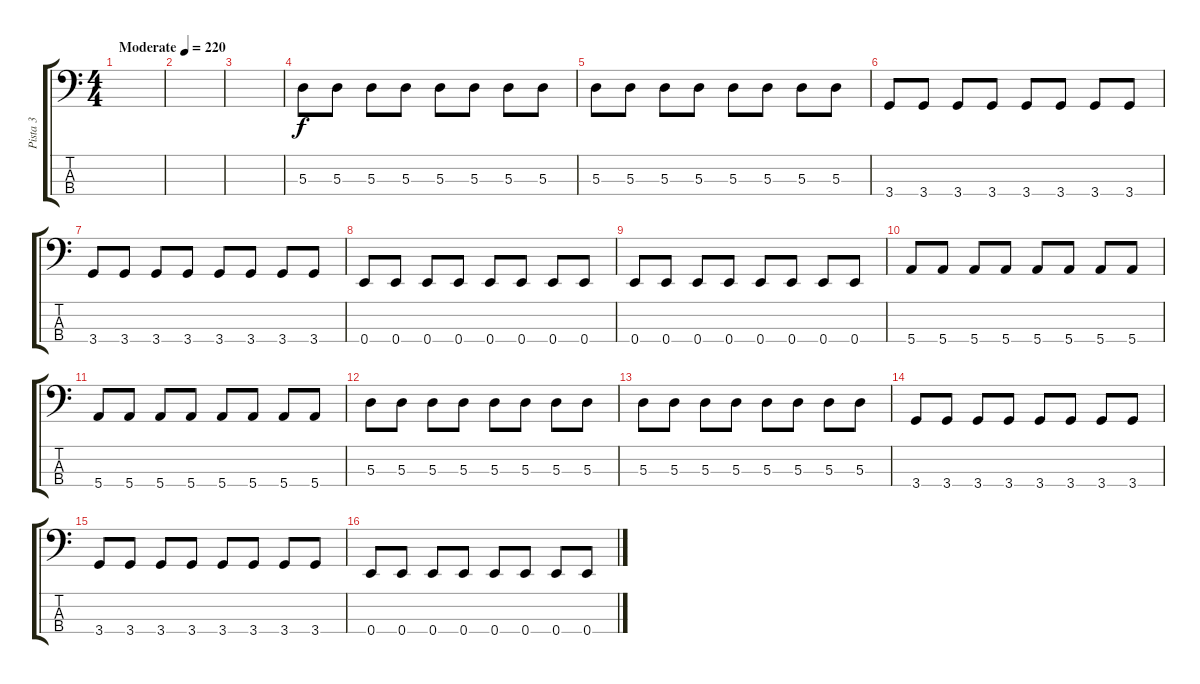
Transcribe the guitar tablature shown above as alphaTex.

\track ("Pista 3" "Pista 3") {instrument electricbassfinger}
\staff {score tabs}
\tuning (G2 D2 A1 E1) {hide}
\ts (4 4)
\tempo (220 "Moderate")
\clef f4
\ks c
|
|
|
5.3.8 5.3.8 5.3.8 5.3.8 5.3.8 5.3.8 5.3.8 5.3.8 |
5.3.8 5.3.8 5.3.8 5.3.8 5.3.8 5.3.8 5.3.8 5.3.8 |
3.4.8 3.4.8 3.4.8 3.4.8 3.4.8 3.4.8 3.4.8 3.4.8 |
3.4.8 3.4.8 3.4.8 3.4.8 3.4.8 3.4.8 3.4.8 3.4.8 |
0.4.8 0.4.8 0.4.8 0.4.8 0.4.8 0.4.8 0.4.8 0.4.8 |
0.4.8 0.4.8 0.4.8 0.4.8 0.4.8 0.4.8 0.4.8 0.4.8 |
5.4.8 5.4.8 5.4.8 5.4.8 5.4.8 5.4.8 5.4.8 5.4.8 |
5.4.8 5.4.8 5.4.8 5.4.8 5.4.8 5.4.8 5.4.8 5.4.8 |
5.3.8 5.3.8 5.3.8 5.3.8 5.3.8 5.3.8 5.3.8 5.3.8 |
5.3.8 5.3.8 5.3.8 5.3.8 5.3.8 5.3.8 5.3.8 5.3.8 |
3.4.8 3.4.8 3.4.8 3.4.8 3.4.8 3.4.8 3.4.8 3.4.8 |
3.4.8 3.4.8 3.4.8 3.4.8 3.4.8 3.4.8 3.4.8 3.4.8 |
0.4.8 0.4.8 0.4.8 0.4.8 0.4.8 0.4.8 0.4.8 0.4.8
